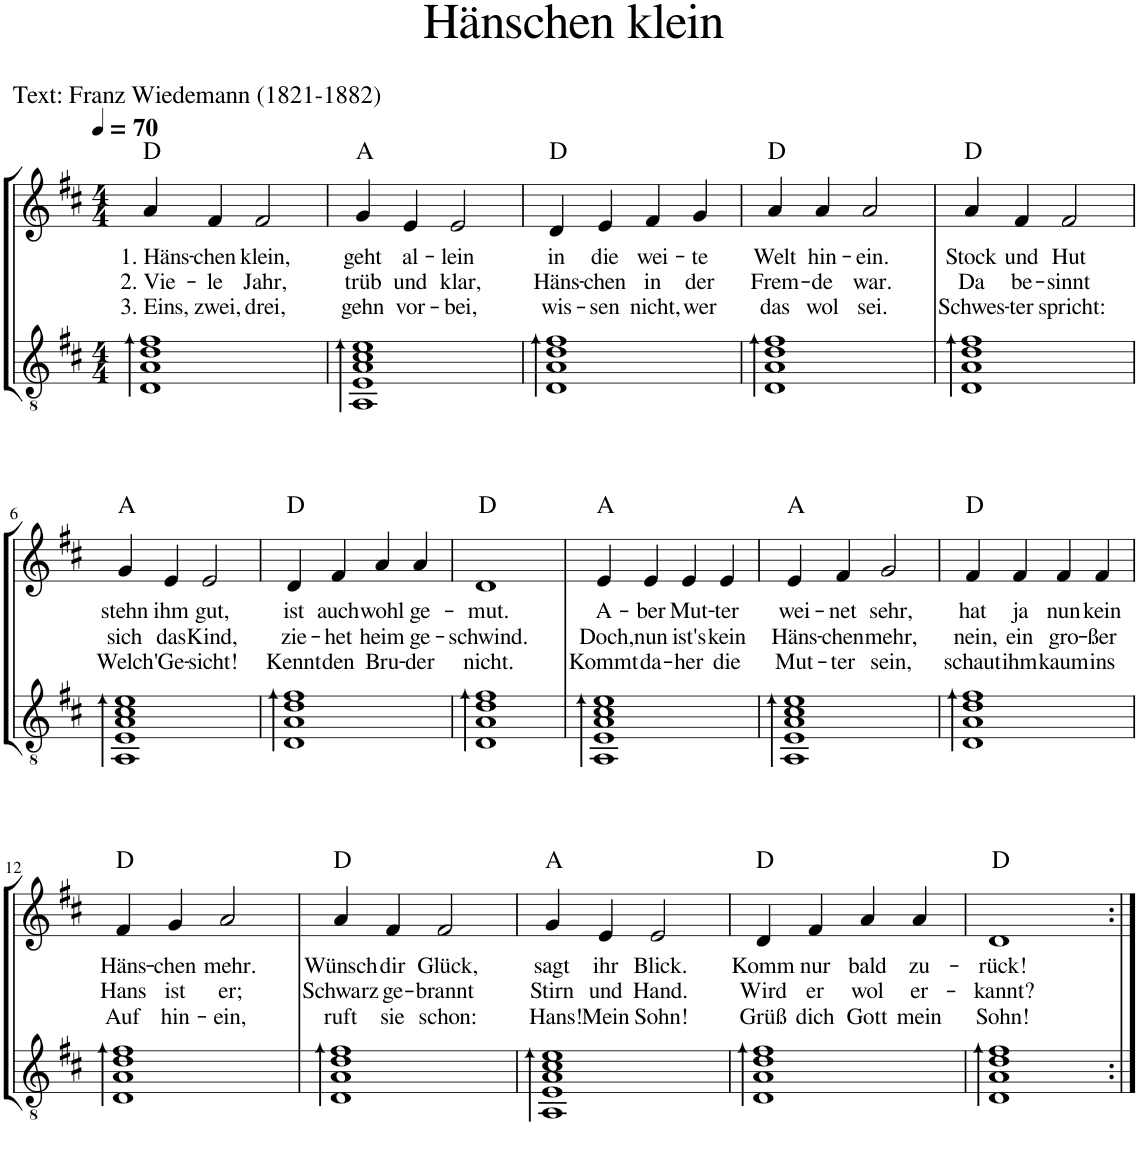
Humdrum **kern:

**kern	**kern	**text	**text	**text	**harte
*part2	*part1	*part1	*part1	*part1	*part1
*staff2	*staff1	*staff1	*staff1	*staff1	*
*I"Klassische Gitarre	*I"Stimme	*	*	*	*
*clefGv2	*clefG2	*	*	*	*
*k[f#c#]	*k[f#c#]	*	*	*	*
*M4/4	*M4/4	*	*	*	*
*MM70	*MM70	*	*	*	*
=1	=1	=1	=1	=1	=1
!	!	!LO:LY:b	!LO:LY:b	!LO:LY:b	!
1D:: 1A:: 1d:: 1f#::	4a/	1. Häns-	2. Vie-	3. Eins,	D:maj
!	!	!LO:LY:b	!LO:LY:b	!LO:LY:b	!
.	4f#/	-chen	-le	zwei,	.
!	!	!LO:LY:b	!LO:LY:b	!LO:LY:b	!
.	2f#/	klein,	Jahr,	drei,	.
=2	=2	=2	=2	=2	=2
!	!	!LO:LY:b	!LO:LY:b	!LO:LY:b	!
1AA:: 1E:: 1A:: 1c#:: 1e::	4g/	geht	trüb	gehn	A:maj
!	!	!LO:LY:b	!LO:LY:b	!LO:LY:b	!
.	4e/	al-	und	vor-	.
!	!	!LO:LY:b	!LO:LY:b	!LO:LY:b	!
.	2e/	-lein	klar,	-bei,	.
=3	=3	=3	=3	=3	=3
!	!	!LO:LY:b	!LO:LY:b	!LO:LY:b	!
1D:: 1A:: 1d:: 1f#::	4d/	in	Häns-	wis-	D:maj
!	!	!LO:LY:b	!LO:LY:b	!LO:LY:b	!
.	4e/	die	-chen	-sen	.
!	!	!LO:LY:b	!LO:LY:b	!LO:LY:b	!
.	4f#/	wei-	in	nicht,	.
!	!	!LO:LY:b	!LO:LY:b	!LO:LY:b	!
.	4g/	-te	der	wer	.
=4	=4	=4	=4	=4	=4
!	!	!LO:LY:b	!LO:LY:b	!LO:LY:b	!
1D:: 1A:: 1d:: 1f#::	4a/	Welt	Frem-	das	D:maj
!	!	!LO:LY:b	!LO:LY:b	!LO:LY:b	!
.	4a/	hin-	-de	wol	.
!	!	!LO:LY:b	!LO:LY:b	!LO:LY:b	!
.	2a/	-ein.	war.	sei.	.
=5	=5	=5	=5	=5	=5
!	!	!LO:LY:b	!LO:LY:b	!LO:LY:b	!
1D:: 1A:: 1d:: 1f#::	4a/	Stock	Da	Schwes-	D:maj
!	!	!LO:LY:b	!LO:LY:b	!LO:LY:b	!
.	4f#/	und	be-	-ter	.
!	!	!LO:LY:b	!LO:LY:b	!LO:LY:b	!
.	2f#/	Hut	-sinnt	spricht:	.
!!LO:LB:g=z
=6	=6	=6	=6	=6	=6
!	!	!LO:LY:b	!LO:LY:b	!LO:LY:b	!
1AA:: 1E:: 1A:: 1c#:: 1e::	4g/	stehn	sich	Welch'	A:maj
!	!	!LO:LY:b	!LO:LY:b	!LO:LY:b	!
.	4e/	ihm	das	Ge-	.
!	!	!LO:LY:b	!LO:LY:b	!LO:LY:b	!
.	2e/	gut,	Kind,	-sicht!	.
=7	=7	=7	=7	=7	=7
!	!	!LO:LY:b	!LO:LY:b	!LO:LY:b	!
1D:: 1A:: 1d:: 1f#::	4d/	ist	zie-	Kennt	D:maj
!	!	!LO:LY:b	!LO:LY:b	!LO:LY:b	!
.	4f#/	auch	-het	den	.
!	!	!LO:LY:b	!LO:LY:b	!LO:LY:b	!
.	4a/	wohl	heim	Bru-	.
!	!	!LO:LY:b	!LO:LY:b	!LO:LY:b	!
.	4a/	ge-	ge-	-der	.
=8	=8	=8	=8	=8	=8
!	!	!LO:LY:b	!LO:LY:b	!LO:LY:b	!
1D:: 1A:: 1d:: 1f#::	1d	-mut.	-schwind.	nicht.	D:maj
=9	=9	=9	=9	=9	=9
!	!	!LO:LY:b	!LO:LY:b	!LO:LY:b	!
1AA:: 1E:: 1A:: 1c#:: 1e::	4e/	A-	Doch,	Kommt	A:maj
!	!	!LO:LY:b	!LO:LY:b	!LO:LY:b	!
.	4e/	-ber	nun	da-	.
!	!	!LO:LY:b	!LO:LY:b	!LO:LY:b	!
.	4e/	Mut-	ist's	-her	.
!	!	!LO:LY:b	!LO:LY:b	!LO:LY:b	!
.	4e/	-ter	kein	die	.
=10	=10	=10	=10	=10	=10
!	!	!LO:LY:b	!LO:LY:b	!LO:LY:b	!
1AA:: 1E:: 1A:: 1c#:: 1e::	4e/	wei-	Häns-	Mut-	A:maj
!	!	!LO:LY:b	!LO:LY:b	!LO:LY:b	!
.	4f#/	-net	-chen	-ter	.
!	!	!LO:LY:b	!LO:LY:b	!LO:LY:b	!
.	2g/	sehr,	mehr,	sein,	.
=11	=11	=11	=11	=11	=11
!	!	!LO:LY:b	!LO:LY:b	!LO:LY:b	!
1D:: 1A:: 1d:: 1f#::	4f#/	hat	nein,	schaut	D:maj
!	!	!LO:LY:b	!LO:LY:b	!LO:LY:b	!
.	4f#/	ja	ein	ihm	.
!	!	!LO:LY:b	!LO:LY:b	!LO:LY:b	!
.	4f#/	nun	gro-	kaum	.
!	!	!LO:LY:b	!LO:LY:b	!LO:LY:b	!
.	4f#/	kein	-ßer	ins	.
!!LO:LB:g=z
=12	=12	=12	=12	=12	=12
!	!	!LO:LY:b	!LO:LY:b	!LO:LY:b	!
1D:: 1A:: 1d:: 1f#::	4f#/	Häns-	Hans	Auf	D:maj
!	!	!LO:LY:b	!LO:LY:b	!LO:LY:b	!
.	4g/	-chen	ist	hin-	.
!	!	!LO:LY:b	!LO:LY:b	!LO:LY:b	!
.	2a/	mehr.	er;	-ein,	.
=13	=13	=13	=13	=13	=13
!	!	!LO:LY:b	!LO:LY:b	!LO:LY:b	!
1D:: 1A:: 1d:: 1f#::	4a/	Wünsch	Schwarz	ruft	D:maj
!	!	!LO:LY:b	!LO:LY:b	!LO:LY:b	!
.	4f#/	dir	ge-	sie	.
!	!	!LO:LY:b	!LO:LY:b	!LO:LY:b	!
.	2f#/	Glück,	-brannt	schon:	.
=14	=14	=14	=14	=14	=14
!	!	!LO:LY:b	!LO:LY:b	!LO:LY:b	!
1AA:: 1E:: 1A:: 1c#:: 1e::	4g/	sagt	Stirn	Hans!	A:maj
!	!	!LO:LY:b	!LO:LY:b	!LO:LY:b	!
.	4e/	ihr	und	Mein	.
!	!	!LO:LY:b	!LO:LY:b	!LO:LY:b	!
.	2e/	Blick.	Hand.	Sohn!	.
=15	=15	=15	=15	=15	=15
!	!	!LO:LY:b	!LO:LY:b	!LO:LY:b	!
1D:: 1A:: 1d:: 1f#::	4d/	Komm	Wird	Grüß	D:maj
!	!	!LO:LY:b	!LO:LY:b	!LO:LY:b	!
.	4f#/	nur	er	dich	.
!	!	!LO:LY:b	!LO:LY:b	!LO:LY:b	!
.	4a/	bald	wol	Gott	.
!	!	!LO:LY:b	!LO:LY:b	!LO:LY:b	!
.	4a/	zu-	er-	mein	.
=16	=16	=16	=16	=16	=16
!	!	!LO:LY:b	!LO:LY:b	!LO:LY:b	!
1D:: 1A:: 1d:: 1f#::	1d	-rück!	-kannt?	Sohn!	D:maj
=:|!	=:|!	=:|!	=:|!	=:|!	=:|!
*-	*-	*-	*-	*-	*-
